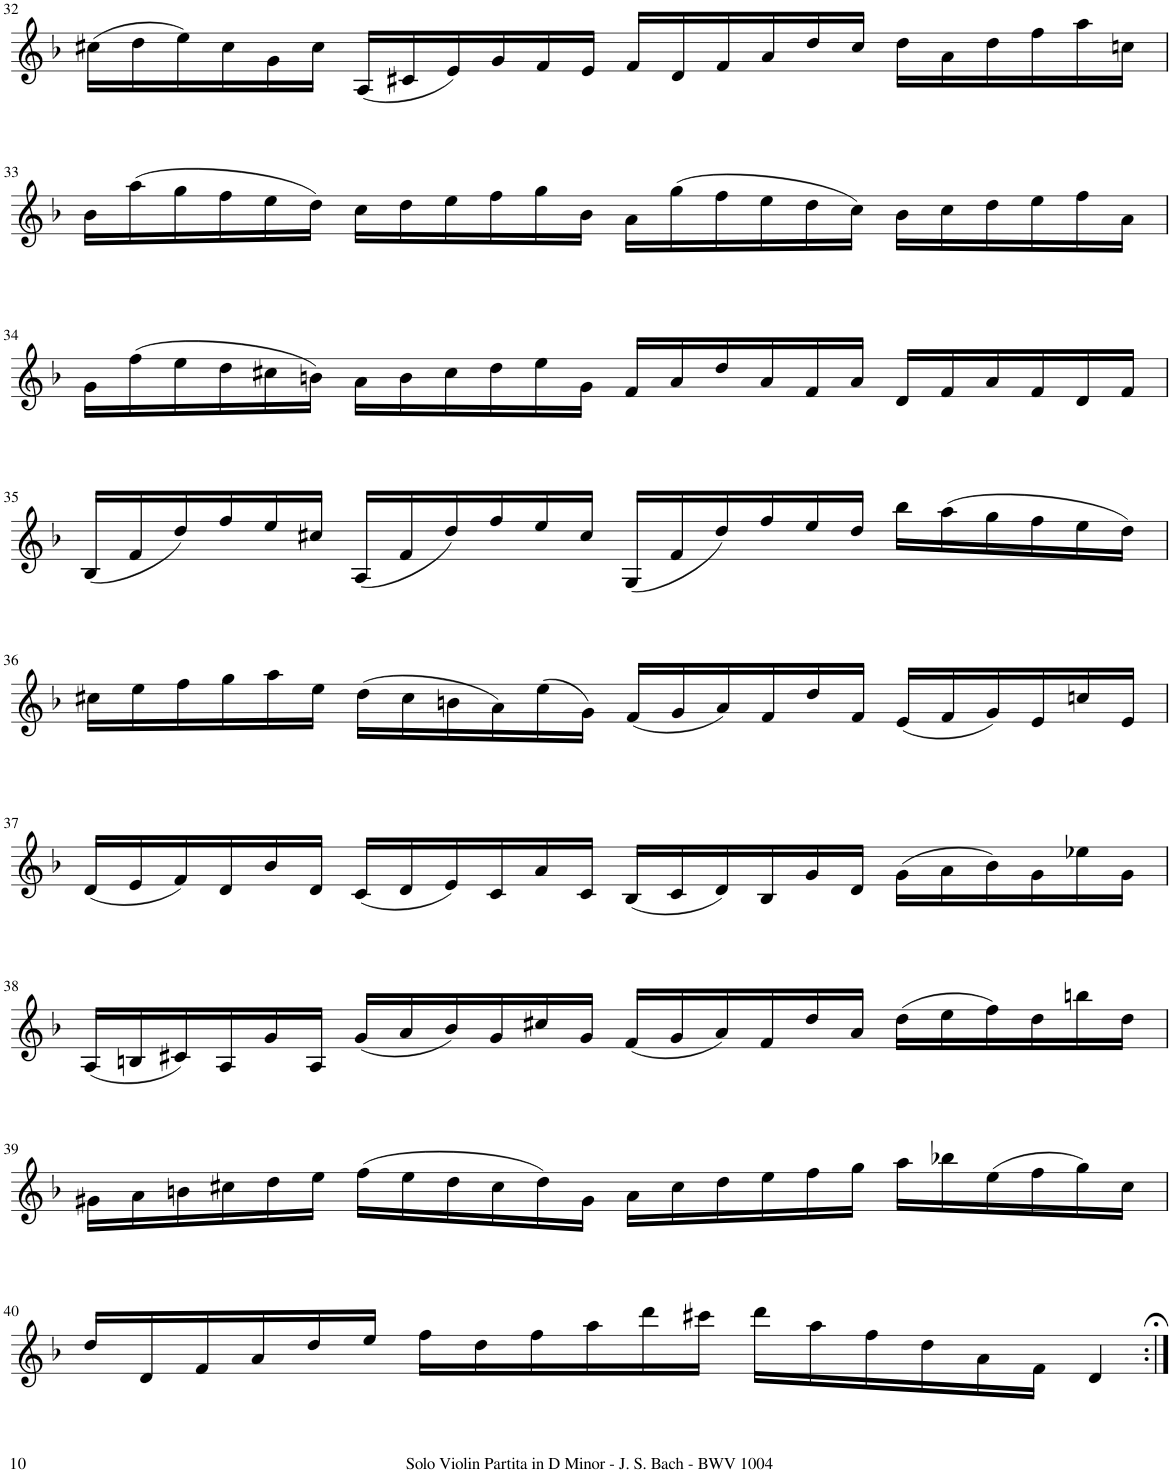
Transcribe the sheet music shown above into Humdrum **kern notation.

**kern
*part1
*staff1
*I"Violin
*I'Vln.
!!LO:PB:g=z
*clefG2
*k[b-]
*M12/8
=32
(16cc#X\LL
16dd\
16ee\)
16cc#\
16g\
16cc#\JJ
(16A/LL
16c#X/
16e/)
16g/
16f/
16e/JJ
16f/LL
16d/
16f/
16a/
16dd/
16cc#/JJ
16dd\LL
16a\
16dd\
16ff\
16aa\
16ccn\JJ
!!LO:LB:g=z
=33
16b-\LL
(16aa\
16gg\
16ff\
16ee\
16dd\JJ)
16cc\LL
16dd\
16ee\
16ff\
16gg\
16b-\JJ
16a\LL
(16gg\
16ff\
16ee\
16dd\
16cc\JJ)
16b-\LL
16cc\
16dd\
16ee\
16ff\
16a\JJ
!!LO:LB:g=z
=34
16g\LL
(16ff\
16ee\
16dd\
16cc#X\
16bn\JJ)
16a\LL
16b\
16cc#\
16dd\
16ee\
16g\JJ
16f/LL
16a/
16dd/
16a/
16f/
16a/JJ
16d/LL
16f/
16a/
16f/
16d/
16f/JJ
!!LO:LB:g=z
=35
(16B-/LL
16f/
16dd/)
16ff/
16ee/
16cc#X/JJ
(16A/LL
16f/
16dd/)
16ff/
16ee/
16cc#/JJ
(16G/LL
16f/
16dd/)
16ff/
16ee/
16dd/JJ
16bb-\LL
(16aa\
16gg\
16ff\
16ee\
16dd\JJ)
!!LO:LB:g=z
=36
16cc#X\LL
16ee\
16ff\
16gg\
16aa\
16ee\JJ
(16dd\LL
16cc#\
16bn\
16a\)
(16ee\
16g\JJ)
(16f/LL
16g/
16a/)
16f/
16dd/
16f/JJ
(16e/LL
16f/
16g/)
16e/
16ccn/
16e/JJ
!!LO:LB:g=z
=37
(16d/LL
16e/
16f/)
16d/
16b-/
16d/JJ
(16c/LL
16d/
16e/)
16c/
16a/
16c/JJ
(16B-/LL
16c/
16d/)
16B-/
16g/
16d/JJ
(16g\LL
16a\
16b-\)
16g\
16ee-X\
16g\JJ
!!LO:LB:g=z
=38
(16A/LL
16Bn/
16c#X/)
16A/
16g/
16A/JJ
(16g/LL
16a/
16b-/)
16g/
16cc#X/
16g/JJ
(16f/LL
16g/
16a/)
16f/
16dd/
16a/JJ
(16dd\LL
16ee\
16ff\)
16dd\
16bbn\
16dd\JJ
!!LO:LB:g=z
=39
16g#X\LL
16a\
16bn\
16cc#X\
16dd\
16ee\JJ
(16ff\LL
16ee\
16dd\
16cc#\
16dd\)
16g#\JJ
16a\LL
16cc#\
16dd\
16ee\
16ff\
16gg\JJ
16aa\LL
16bb-X\
(16ee\
16ff\
16gg\)
16cc#\JJ
!!LO:LB:g=z
=40
16dd/LL
16d/
16f/
16a/
16dd/
16ee/JJ
16ff\LL
16dd\
16ff\
16aa\
16ddd\
16ccc#X\JJ
16ddd\LL
16aa\
16ff\
16dd\
16a\
16f\JJ
4d/
=:|!
*-
